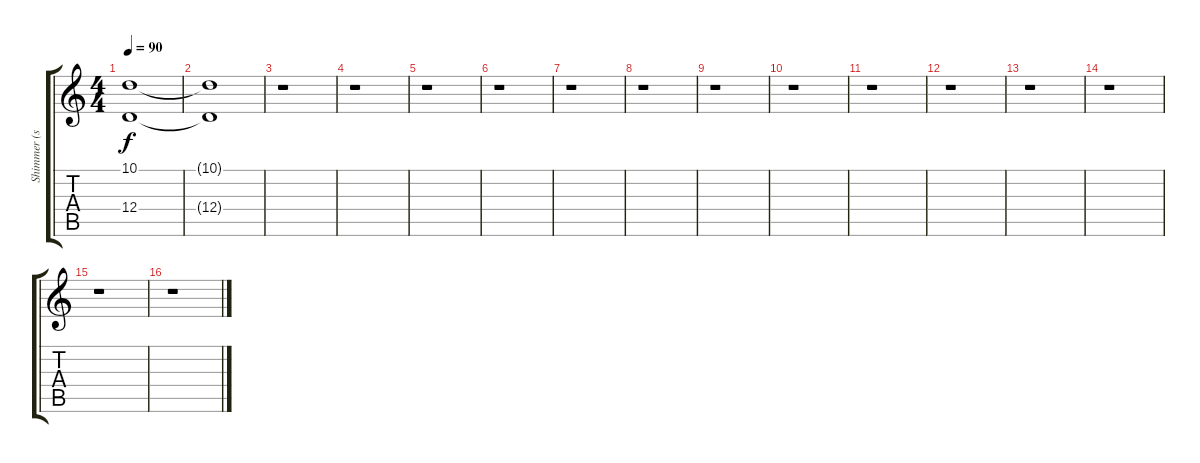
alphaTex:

\track ("Shimmer (sweep)" "Shimmer (s") {instrument pad8sweep}
\staff {score tabs}
\tuning (E4 B3 G3 D3 A2 E2) {hide}
\ts (4 4)
\tempo 90
\clef g2
\ks c
(10.1{t} 12.4{t}).1{dy f} |
(10.1{t} 12.4{t}).1 |
r.1 |
r.1 |
r.1 |
r.1 |
r.1 |
r.1 |
r.1 |
r.1 |
r.1 |
r.1 |
r.1 |
r.1 |
r.1 |
r.1
